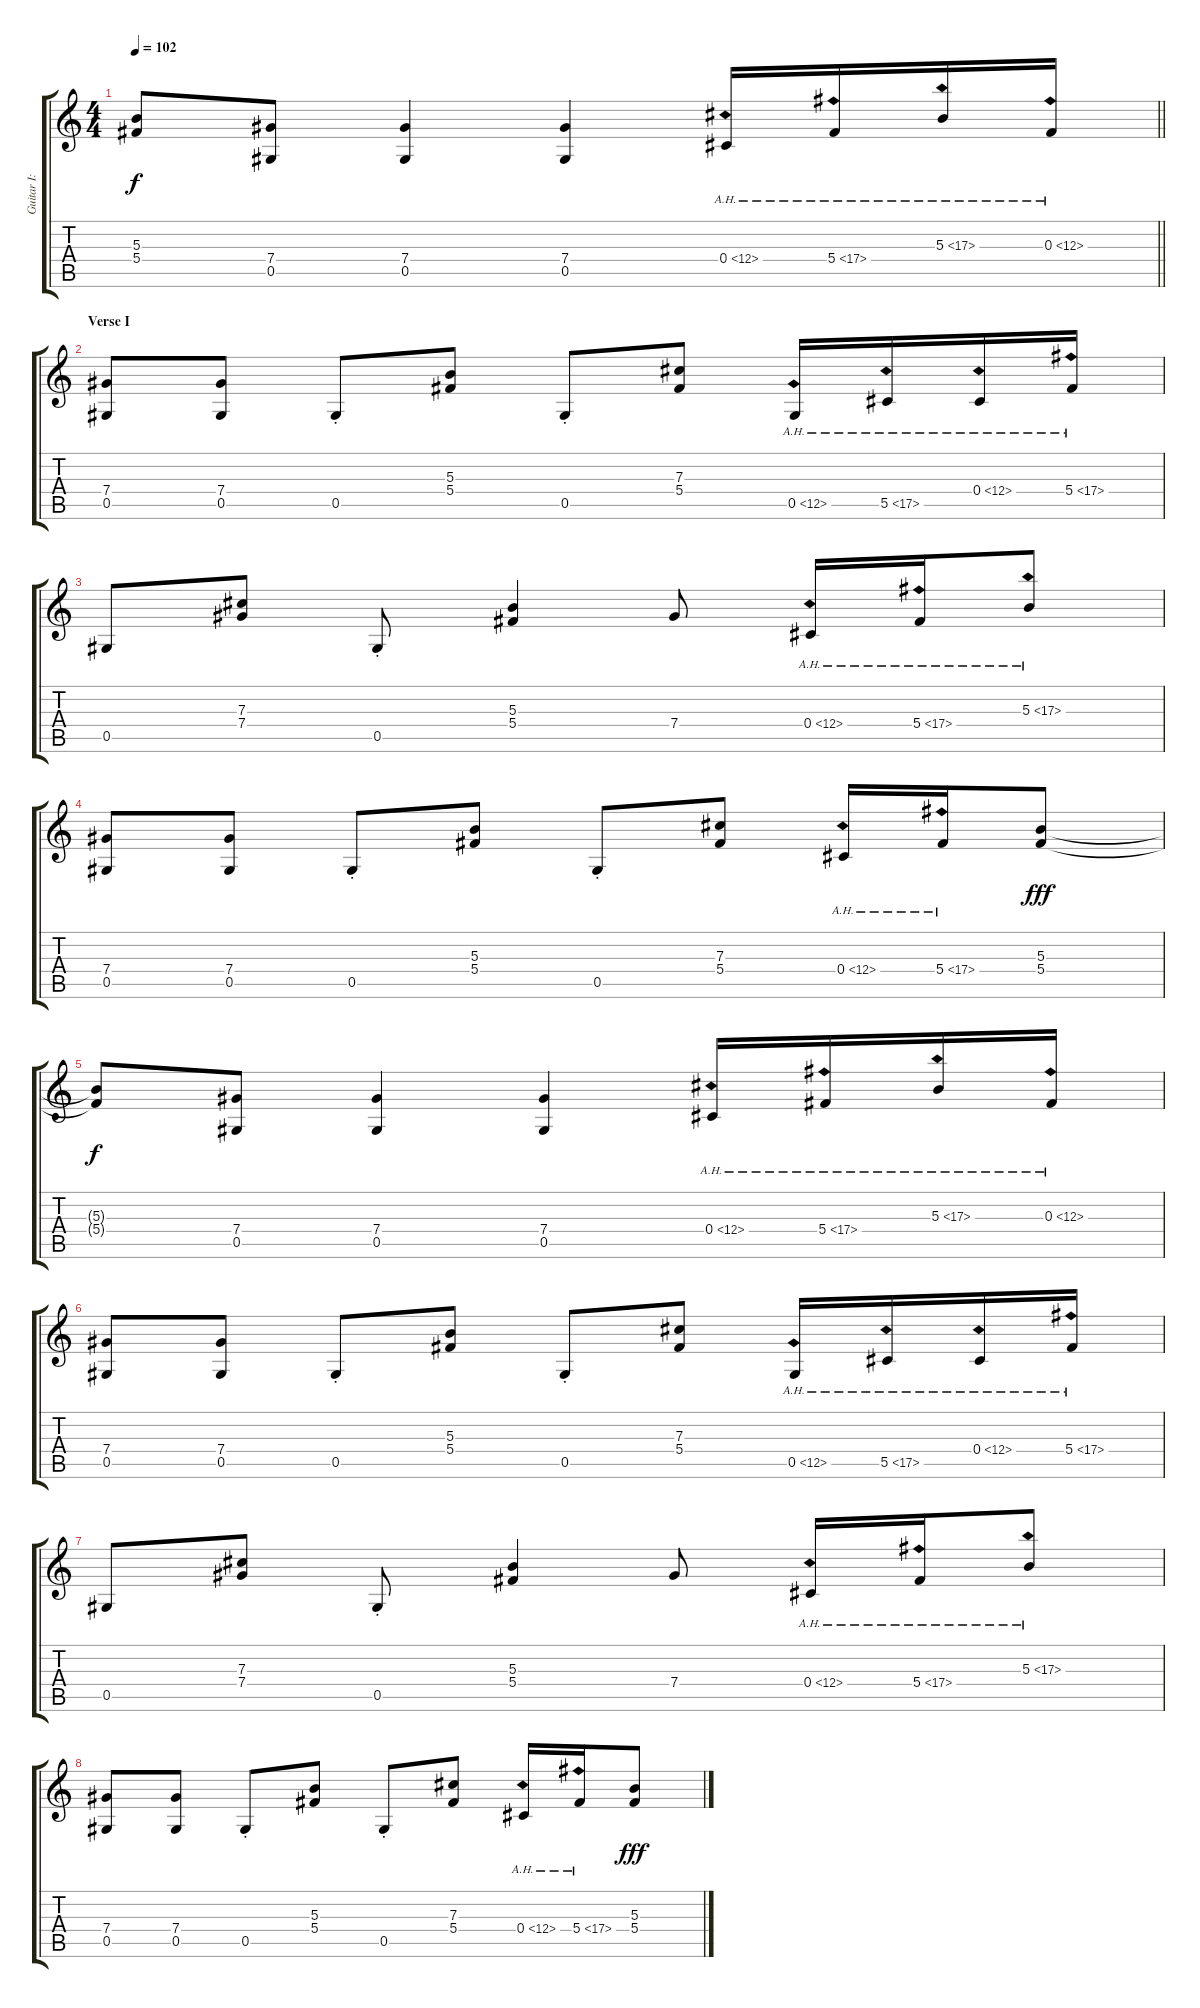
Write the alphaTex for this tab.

\track ("Guitar I: IommI" "Guitar I: ") {instrument distortionguitar}
\staff {score tabs}
\tuning (Eb4 Bb3 Gb3 Db3 Ab2 Eb2) {hide}
\ts (4 4)
\tempo 102
\clef g2
\barLineRight lightlight
\ks c
(5.3{t} 5.4{t}).8{dy f} (7.4 0.5).8 (7.4 0.5).4 (7.4 0.5).4 0.4{ah 12}.16 5.4{ah 12}.16 5.3{ah 12}.16 0.3{ah 12}.16 |
\section ("" "Verse I")
(7.4 0.5).8 (7.4 0.5).8 0.5{st}.8 (5.3 5.4).8 0.5{st}.8 (7.3 5.4).8 0.5{ah 12}.16 5.5{ah 12}.16 0.4{ah 12}.16 5.4{ah 12}.16 |
0.5.8 (7.3 7.4).8 0.5{st}.8 (5.3 5.4).4 7.4.8 0.4{ah 12}.16 5.4{ah 12}.16 5.3{ah 12}.8 |
(7.4 0.5).8 (7.4 0.5).8 0.5{st}.8 (5.3 5.4).8 0.5{st}.8 (7.3 5.4).8 0.4{ah 12}.16 5.4{ah 12}.16 (5.3 5.4).8{dy fff} |
(5.3{t} 5.4{t}).8{dy f} (7.4 0.5).8 (7.4 0.5).4 (7.4 0.5).4 0.4{ah 12}.16 5.4{ah 12}.16 5.3{ah 12}.16 0.3{ah 12}.16 |
(7.4 0.5).8 (7.4 0.5).8 0.5{st}.8 (5.3 5.4).8 0.5{st}.8 (7.3 5.4).8 0.5{ah 12}.16 5.5{ah 12}.16 0.4{ah 12}.16 5.4{ah 12}.16 |
0.5.8 (7.3 7.4).8 0.5{st}.8 (5.3 5.4).4 7.4.8 0.4{ah 12}.16 5.4{ah 12}.16 5.3{ah 12}.8 |
(7.4 0.5).8 (7.4 0.5).8 0.5{st}.8 (5.3 5.4).8 0.5{st}.8 (7.3 5.4).8 0.4{ah 12}.16 5.4{ah 12}.16 (5.3 5.4).8{dy fff}
